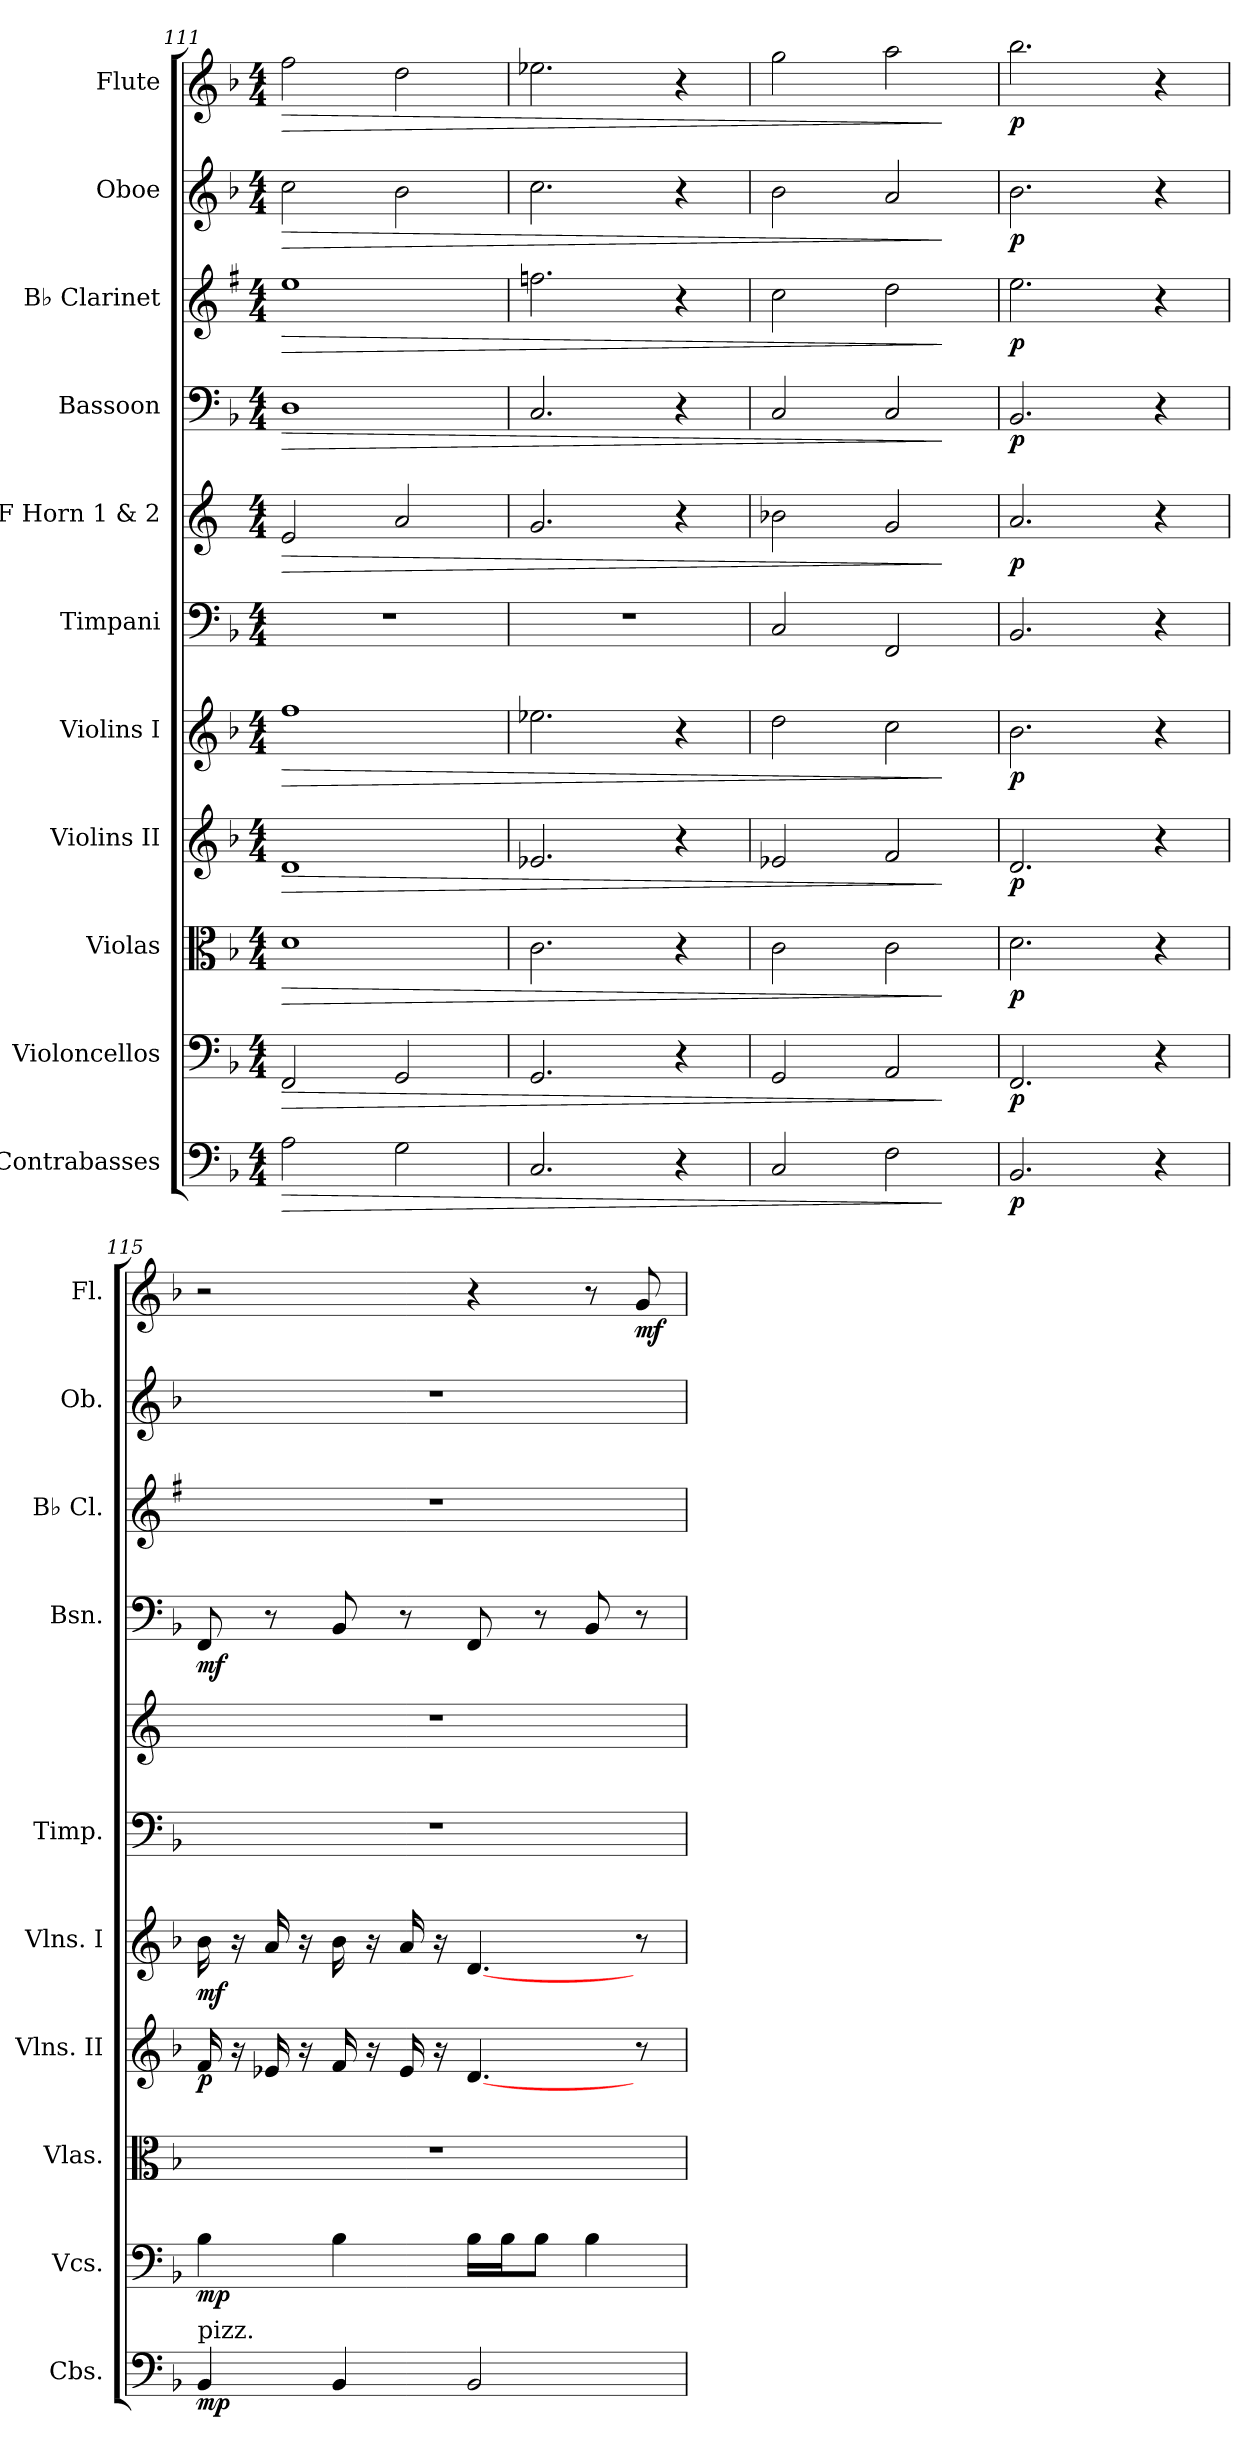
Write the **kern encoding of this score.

**kern	**dynam	**kern	**dynam	**kern	**dynam	**kern	**dynam	**kern	**dynam	**kern	**kern	**dynam	**kern	**dynam	**kern	**dynam	**kern	**dynam	**kern	**dynam
*part11	*part11	*part10	*part10	*part9	*part9	*part8	*part8	*part7	*part7	*part6	*part5	*part5	*part4	*part4	*part3	*part3	*part2	*part2	*part1	*part1
*staff11	*staff11	*staff10	*staff10	*staff9	*staff9	*staff8	*staff8	*staff7	*staff7	*staff6	*staff5	*staff5	*staff4	*staff4	*staff3	*staff3	*staff2	*staff2	*staff1	*staff1
*I"Contrabasses	*	*I"Violoncellos	*	*I"Violas	*	*I"Violins II	*	*I"Violins I	*	*I"Timpani	*I"F Horn 1 &amp; 2	*	*I"Bassoon	*	*I"B♭ Clarinet	*	*I"Oboe	*	*I"Flute	*
*I'Cbs.	*	*I'Vcs.	*	*I'Vlas.	*	*I'Vlns. II	*	*I'Vlns. I	*	*I'Timp.	*	*	*I'Bsn.	*	*I'B♭ Cl.	*	*I'Ob.	*	*I'Fl.	*
*clefF4	*	*clefF4	*	*clefC3	*	*clefG2	*	*clefG2	*	*clefF4	*clefG2	*	*clefF4	*	*clefG2	*	*clefG2	*	*clefG2	*
*ITrd7c12	*	*	*	*	*	*	*	*	*	*	*ITrd4c7	*	*	*	*ITrd1c2	*	*	*	*	*
*k[b-]	*	*k[b-]	*	*k[b-]	*	*k[b-]	*	*k[b-]	*	*k[b-]	*k[b-]	*	*k[b-]	*	*k[b-]	*	*k[b-]	*	*k[b-]	*
*M4/4	*	*M4/4	*	*M4/4	*	*M4/4	*	*M4/4	*	*M4/4	*M4/4	*	*M4/4	*	*M4/4	*	*M4/4	*	*M4/4	*
=111	=111	=111	=111	=111	=111	=111	=111	=111	=111	=111	=111	=111	=111	=111	=111	=111	=111	=111	=111	=111
!	!LO:HP:b	!	!LO:HP:b	!	!LO:HP:b	!	!LO:HP:b	!	!LO:HP:b	!	!	!LO:HP:b	!	!LO:HP:b	!	!LO:HP:b	!	!LO:HP:b	!	!LO:HP:b
2AA\	>	2FF/	>	1d	>	1d	>	1ff	>	1r	2A/	>	1D	>	1dd	>	2cc\	>	2ff\	>
2GG\	.	2GG/	.	.	.	.	.	.	.	.	2d/	.	.	.	.	.	2b-\	.	2dd\	.
=112	=112	=112	=112	=112	=112	=112	=112	=112	=112	=112	=112	=112	=112	=112	=112	=112	=112	=112	=112	=112
2.CC/	.	2.GG/	.	2.c\	.	2.e-X/	.	2.ee-X\	.	1r	2.c/	.	2.C/	.	2.ee-X\	.	2.cc\	.	2.ee-X\	.
4r	.	4r	.	4r	.	4r	.	4r	.	.	4r	.	4r	.	4r	.	4r	.	4r	.
=113	=113	=113	=113	=113	=113	=113	=113	=113	=113	=113	=113	=113	=113	=113	=113	=113	=113	=113	=113	=113
2CC/	.	2GG/	.	2c\	.	2e-X/	.	2dd\	.	2C/	2e-X\	.	2C/	.	2b-\	.	2b-\	.	2gg\	.
2FF\	.	2AA/	.	2c\	.	2f/	.	2cc\	.	2FF/	2c/	.	2C/	.	2cc\	.	2a/	.	2aa\	.
.	]	.	]	.	]	.	]	.	]	.	.	]	.	]	.	]	.	]	.	]
=114	=114	=114	=114	=114	=114	=114	=114	=114	=114	=114	=114	=114	=114	=114	=114	=114	=114	=114	=114	=114
!	!LO:DY:b	!	!LO:DY:b	!	!LO:DY:b	!	!LO:DY:b	!	!LO:DY:b	!	!	!LO:DY:b	!	!LO:DY:b	!	!LO:DY:b	!	!LO:DY:b	!	!LO:DY:b
2.BBB-/	p	2.FF/	p	2.d\	p	2.d/	p	2.b-\	p	2.BB-/	2.d/	p	2.BB-/	p	2.dd\	p	2.b-\	p	2.bb-\	p
4r	.	4r	.	4r	.	4r	.	4r	.	4r	4r	.	4r	.	4r	.	4r	.	4r	.
=115	=115	=115	=115	=115	=115	=115	=115	=115	=115	=115	=115	=115	=115	=115	=115	=115	=115	=115	=115	=115
!LO:TX:a:t=pizz.	!	!	!	!	!	!	!	!	!	!	!	!	!	!	!	!	!	!	!	!
!	!LO:DY:b	!	!LO:DY:b	!	!	!	!LO:DY:b	!	!LO:DY:b	!	!	!	!	!LO:DY:b	!	!	!	!	!	!
4BBB-/	mp	4B-\	mp	1r	.	16f/	p	16b-\	mf	1r	1r	.	8FF/	mf	1r	.	1r	.	2r	.
.	.	.	.	.	.	16r	.	16r	.	.	.	.	.	.	.	.	.	.	.	.
.	.	.	.	.	.	16e-X/	.	16a/	.	.	.	.	8r	.	.	.	.	.	.	.
.	.	.	.	.	.	16r	.	16r	.	.	.	.	.	.	.	.	.	.	.	.
4BBB-/	.	4B-\	.	.	.	16f/	.	16b-\	.	.	.	.	8BB-/	.	.	.	.	.	.	.
.	.	.	.	.	.	16r	.	16r	.	.	.	.	.	.	.	.	.	.	.	.
.	.	.	.	.	.	16e-/	.	16a/	.	.	.	.	8r	.	.	.	.	.	.	.
.	.	.	.	.	.	16r	.	16r	.	.	.	.	.	.	.	.	.	.	.	.
2BBB-/	.	16B-\LL	.	.	.	[4.d/	.	[4.d/	.	.	.	.	8FF/	.	.	.	.	.	4r	.
.	.	16B-\J	.	.	.	.	.	.	.	.	.	.	.	.	.	.	.	.	.	.
.	.	8B-\J	.	.	.	.	.	.	.	.	.	.	8r	.	.	.	.	.	.	.
.	.	4B-\	.	.	.	.	.	.	.	.	.	.	8BB-/	.	.	.	.	.	8r	.
!	!	!	!	!	!	!	!	!	!	!	!	!	!	!	!	!	!	!	!	!LO:DY:b
.	.	.	.	.	.	8r	.	8r	.	.	.	.	8r	.	.	.	.	.	8g/	mf
=	=	=	=	=	=	=	=	=	=	=	=	=	=	=	=	=	=	=	=	=
*-	*-	*-	*-	*-	*-	*-	*-	*-	*-	*-	*-	*-	*-	*-	*-	*-	*-	*-	*-	*-
